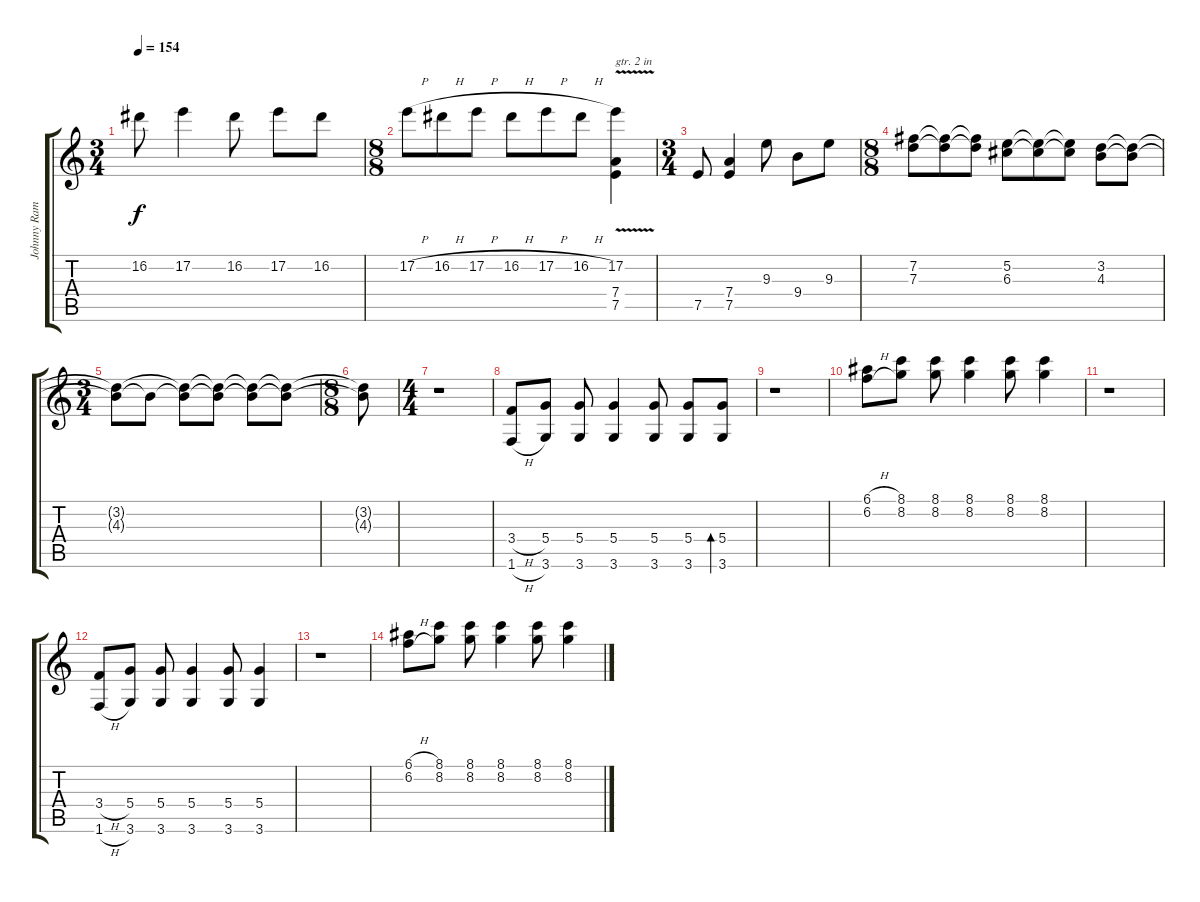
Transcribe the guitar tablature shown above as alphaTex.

\track ("Johnny Ramone - Guitar 2" "Johnny Ram") {instrument overdrivenguitar}
\staff {score tabs}
\tuning (E4 B3 G3 D3 A2 E2) {hide}
\ts (3 4)
\tempo 154
\clef g2
\ks c
16.2.8{dy f} 17.2.4 16.2.8 17.2.8 16.2.8 |
\ts (8 8)
17.2{h}.8 16.2{h}.8 17.2{h}.8 16.2{h}.8 17.2{h}.8 16.2{h}.8 (17.2{v} 7.4{v} 7.5{v}).4{txt "gtr. 2 in "} |
\ts (3 4)
7.5.8 (7.4 7.5).4 9.3.8 9.4.8 9.3.8 |
\ts (8 8)
(7.2 7.3).8 (7.2{t} 7.3{t}).8 (7.2{t} 7.3{t}).8 (5.2 6.3).8 (5.2{t} 6.3{t}).8 (5.2{t} 6.3{t}).8 (3.2 4.3).8 (3.2{t} 4.3{t}).8 |
\ts (3 4)
(3.2{t} 4.3{t}).8 4.3{t}.8 (3.2{t} 4.3{t}).8 (3.2{t} 4.3{t}).8 (3.2{t} 4.3{t}).8 (3.2{t} 4.3{t}).8 |
\ts (8 8)
(3.2{t} 4.3{t}).8 |
\ts (4 4)
r.1 |
(3.4{h} 1.6{h}).8 (5.4 3.6).8 (5.4 3.6).8 (5.4 3.6).4 (5.4 3.6).8 (5.4 3.6).8 (5.4 3.6).8{bd 240} |
r.1 |
(6.1{h} 6.2{h}).8 (8.1 8.2).8 (8.1 8.2).8 (8.1 8.2).4 (8.1 8.2).8 (8.1 8.2).4 |
r.1 |
(3.4{h} 1.6{h}).8 (5.4 3.6).8 (5.4 3.6).8 (5.4 3.6).4 (5.4 3.6).8 (5.4 3.6).4 |
r.1 |
(6.1{h} 6.2{h}).8 (8.1 8.2).8 (8.1 8.2).8 (8.1 8.2).4 (8.1 8.2).8 (8.1 8.2).4
